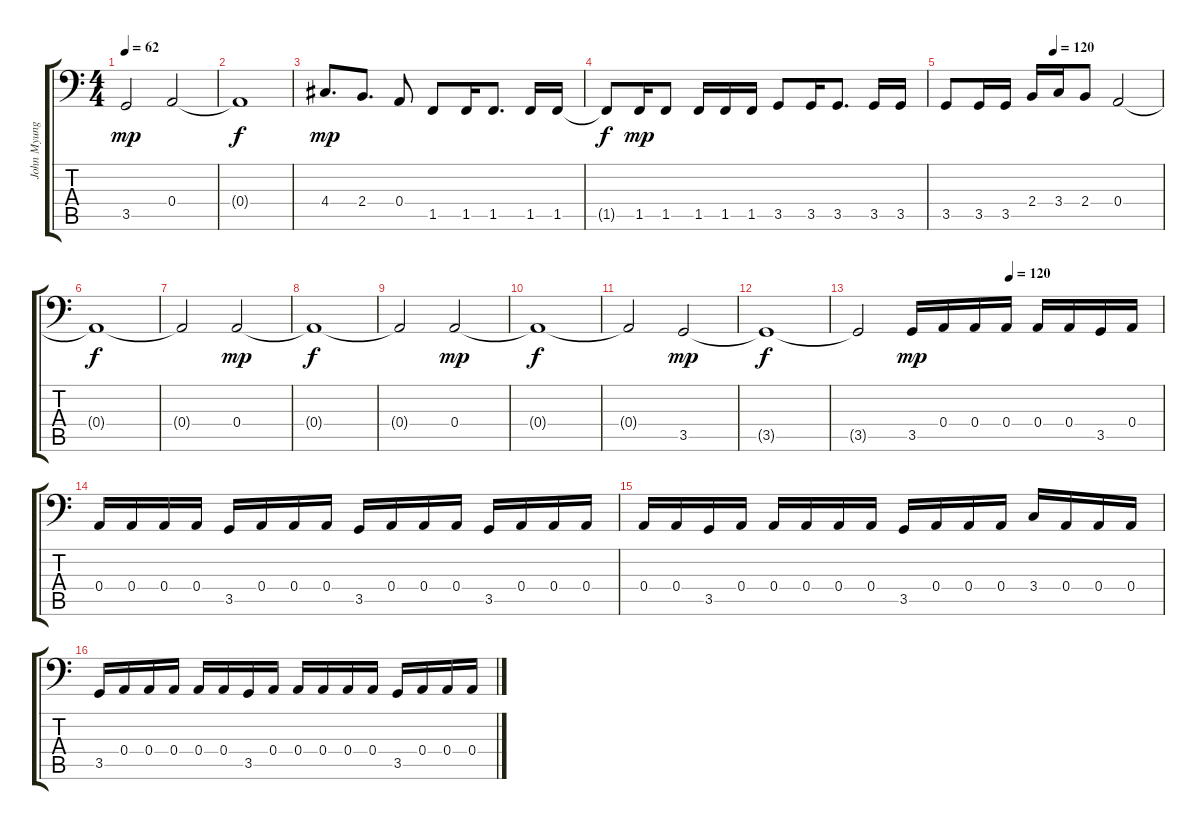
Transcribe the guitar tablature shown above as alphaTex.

\track ("John Myung" "John Myung") {instrument electricbassfinger}
\staff {score tabs}
\tuning (C3 G2 D2 A1 E1 B0) {hide}
\ts (4 4)
\tempo 62
\clef f4
\ks c
3.5.2{dy mp} 0.4.2 |
0.4{t}.1{dy f} |
4.4.8{d dy mp} 2.4.8{d} 0.4.8 1.5.8 1.5.16 1.5.8{d} 1.5.16 1.5.16 |
1.5{t}.8{dy f} 1.5.16{dy mp} 1.5.8 1.5.16 1.5.16 1.5.16 3.5.8 3.5.16 3.5.8{d} 3.5.16 3.5.16 |
\tempo (120 0.5)
3.5.8 3.5.16 3.5.16 2.4.16 3.4.16 2.4.8 0.4.2 |
0.4{t}.1{dy f} |
0.4{t}.2 0.4.2{dy mp} |
0.4{t}.1{dy f} |
0.4{t}.2 0.4.2{dy mp} |
0.4{t}.1{dy f} |
0.4{t}.2 3.5.2{dy mp} |
3.5{t}.1{dy f} |
\tempo (120 0.5)
3.5{t}.2 3.5.16{dy mp} 0.4.16 0.4.16 0.4.16 0.4.16 0.4.16 3.5.16 0.4.16 |
0.4.16 0.4.16 0.4.16 0.4.16 3.5.16 0.4.16 0.4.16 0.4.16 3.5.16 0.4.16 0.4.16 0.4.16 3.5.16 0.4.16 0.4.16 0.4.16 |
0.4.16 0.4.16 3.5.16 0.4.16 0.4.16 0.4.16 0.4.16 0.4.16 3.5.16 0.4.16 0.4.16 0.4.16 3.4.16 0.4.16 0.4.16 0.4.16 |
3.5.16 0.4.16 0.4.16 0.4.16 0.4.16 0.4.16 3.5.16 0.4.16 0.4.16 0.4.16 0.4.16 0.4.16 3.5.16 0.4.16 0.4.16 0.4.16
